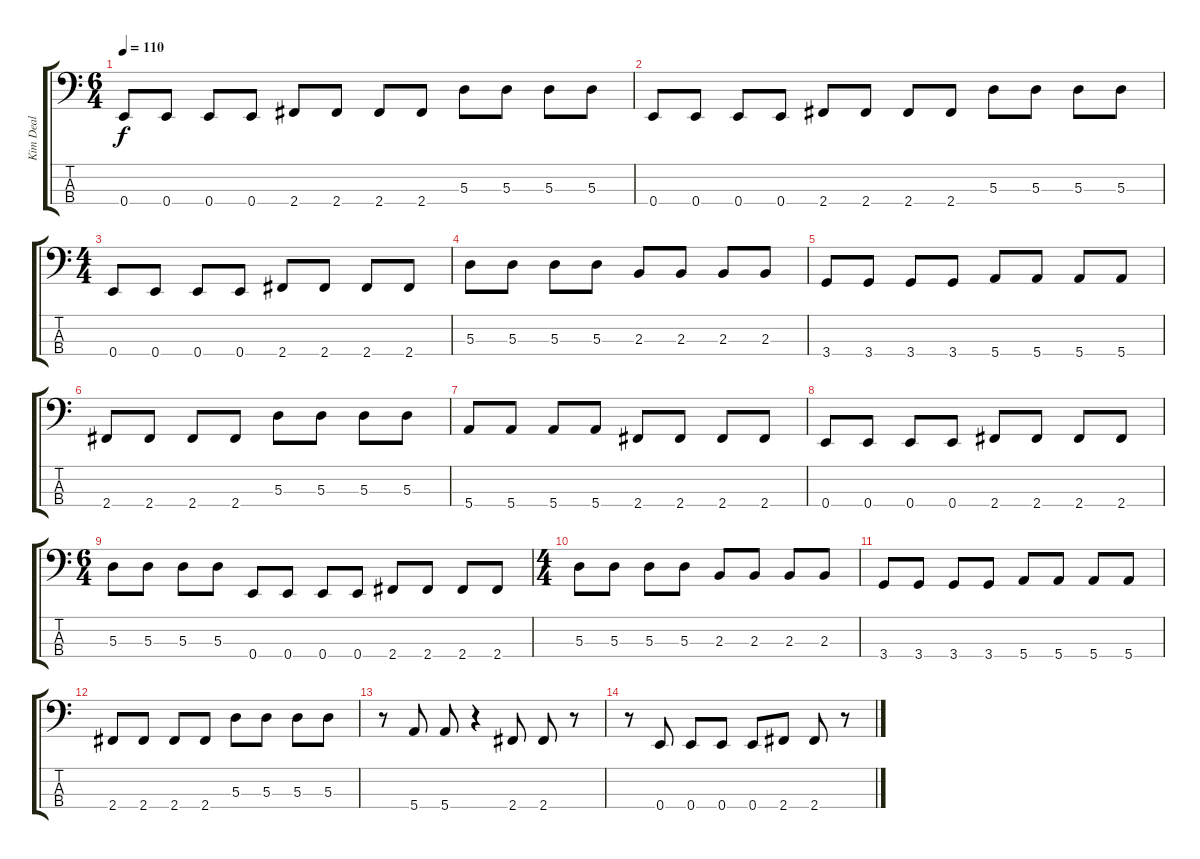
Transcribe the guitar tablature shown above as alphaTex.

\track ("Kim Deal" "Kim Deal") {instrument electricbasspick}
\staff {score tabs}
\tuning (G2 D2 A1 E1) {hide}
\ts (6 4)
\section ("" "")
\tempo 110
\clef f4
\ks c
0.4.8{dy f} 0.4.8 0.4.8 0.4.8 2.4.8 2.4.8 2.4.8 2.4.8 5.3.8 5.3.8 5.3.8 5.3.8 |
0.4.8 0.4.8 0.4.8 0.4.8 2.4.8 2.4.8 2.4.8 2.4.8 5.3.8 5.3.8 5.3.8 5.3.8 |
\ts (4 4)
0.4.8 0.4.8 0.4.8 0.4.8 2.4.8 2.4.8 2.4.8 2.4.8 |
5.3.8 5.3.8 5.3.8 5.3.8 2.3.8 2.3.8 2.3.8 2.3.8 |
3.4.8 3.4.8 3.4.8 3.4.8 5.4.8 5.4.8 5.4.8 5.4.8 |
2.4.8 2.4.8 2.4.8 2.4.8 5.3.8 5.3.8 5.3.8 5.3.8 |
5.4.8 5.4.8 5.4.8 5.4.8 2.4.8 2.4.8 2.4.8 2.4.8 |
0.4.8 0.4.8 0.4.8 0.4.8 2.4.8 2.4.8 2.4.8 2.4.8 |
\ts (6 4)
5.3.8 5.3.8 5.3.8 5.3.8 0.4.8 0.4.8 0.4.8 0.4.8 2.4.8 2.4.8 2.4.8 2.4.8 |
\ts (4 4)
5.3.8 5.3.8 5.3.8 5.3.8 2.3.8 2.3.8 2.3.8 2.3.8 |
3.4.8 3.4.8 3.4.8 3.4.8 5.4.8 5.4.8 5.4.8 5.4.8 |
2.4.8 2.4.8 2.4.8 2.4.8 5.3.8 5.3.8 5.3.8 5.3.8 |
r.8 5.4.8 5.4.8 r.4 2.4.8 2.4.8 r.8 |
r.8 0.4.8 0.4.8 0.4.8 0.4.8 2.4.8 2.4.8 r.8
